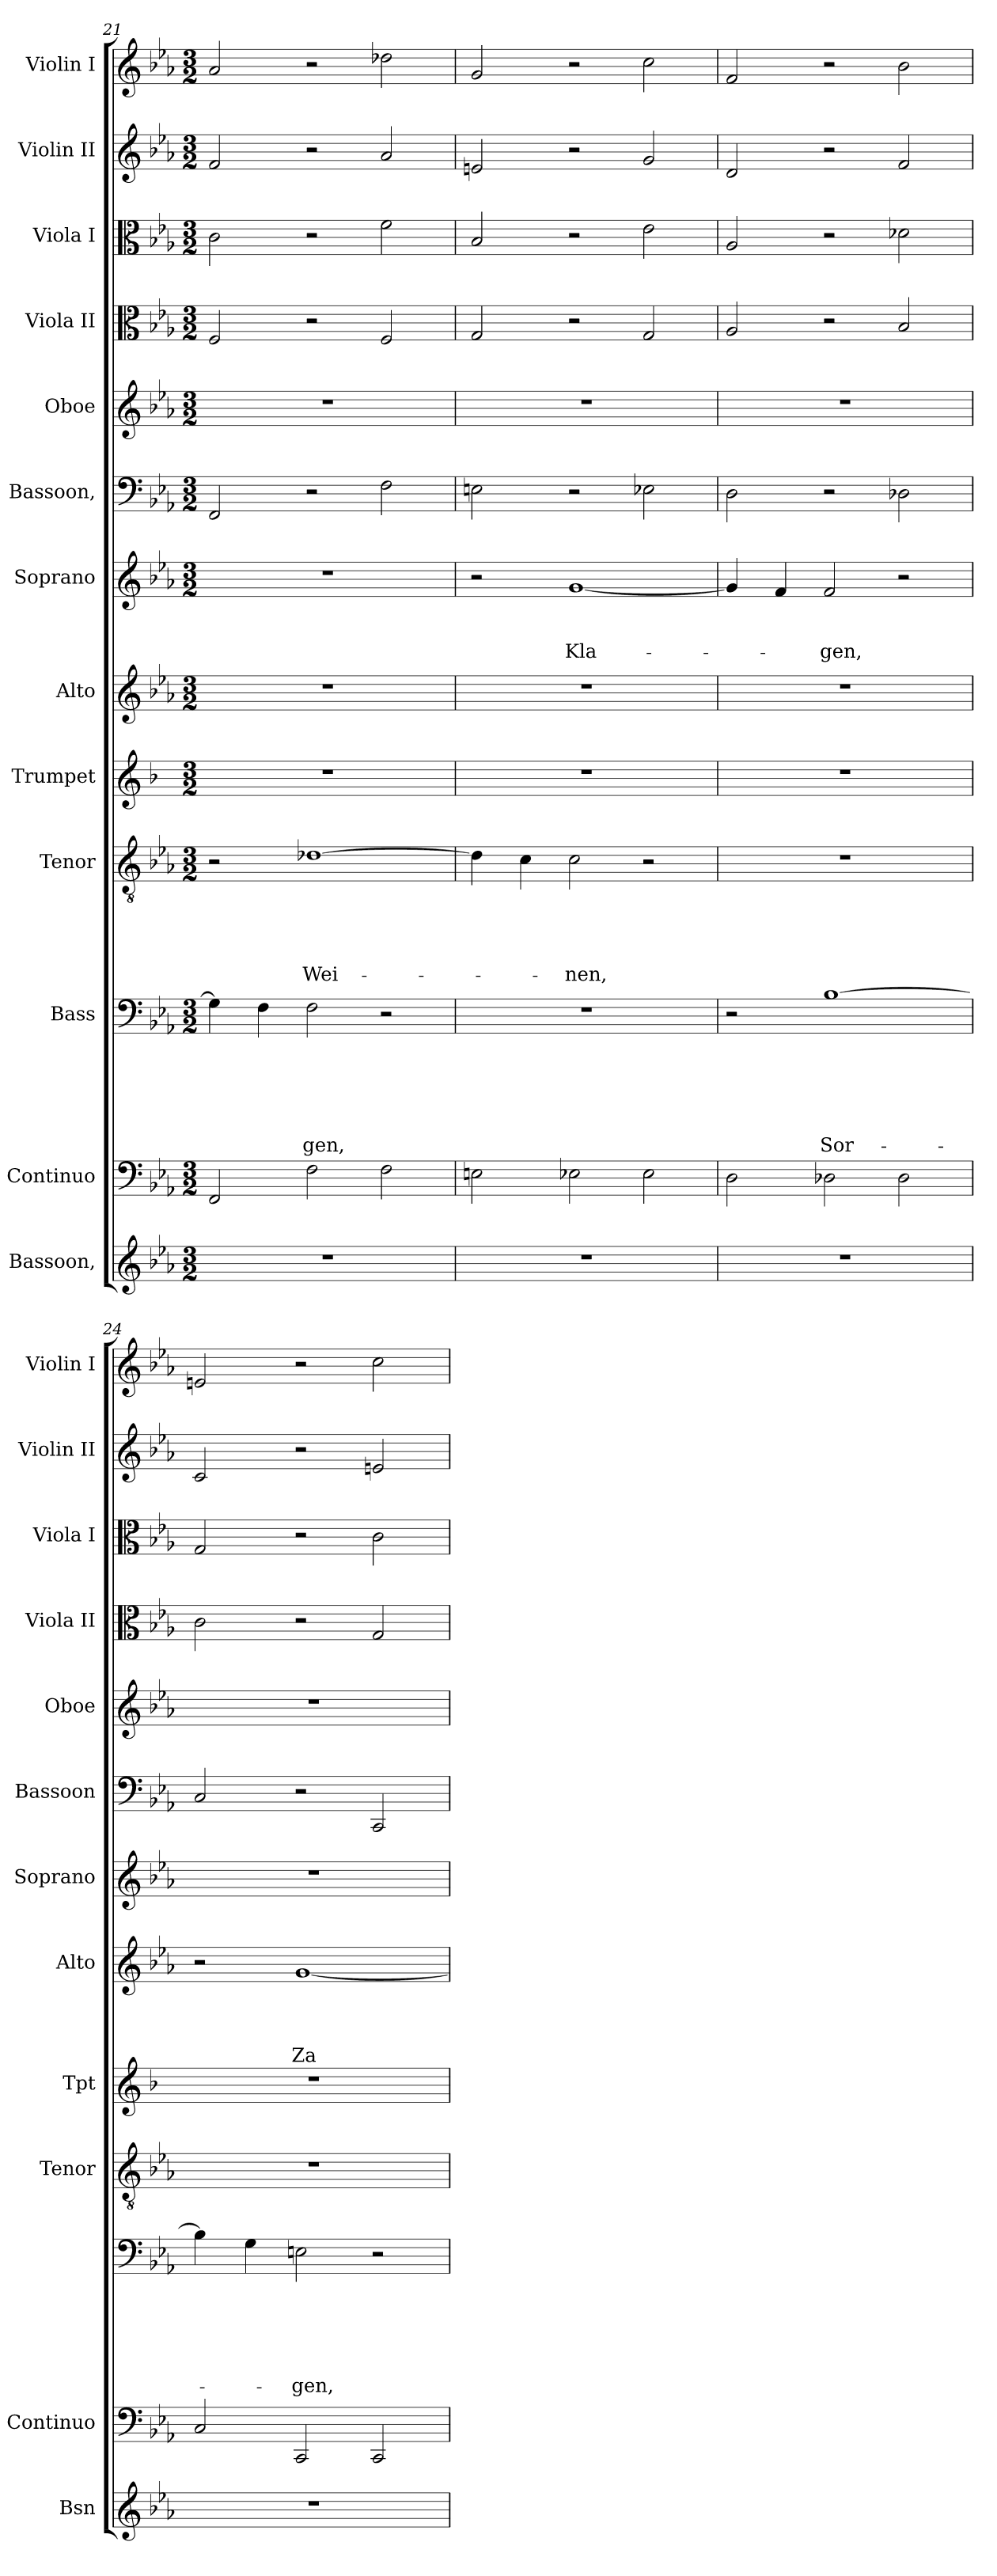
**kern	**kern	**kern	**text	**text	**text	**text	**text	**text	**kern	**text	**text	**text	**text	**text	**kern	**kern	**text	**text	**text	**text	**kern	**text	**text	**text	**kern	**kern	**kern	**kern	**kern	**kern
*part13	*part12	*part11	*part11	*part11	*part11	*part11	*part11	*part11	*part10	*part10	*part10	*part10	*part10	*part10	*part9	*part8	*part8	*part8	*part8	*part8	*part7	*part7	*part7	*part7	*part6	*part5	*part4	*part3	*part2	*part1
*staff13	*staff12	*staff11	*staff11	*staff11	*staff11	*staff11	*staff11	*staff11	*staff10	*staff10	*staff10	*staff10	*staff10	*staff10	*staff9	*staff8	*staff8	*staff8	*staff8	*staff8	*staff7	*staff7	*staff7	*staff7	*staff6	*staff5	*staff4	*staff3	*staff2	*staff1
*I"Bassoon,	*I"Continuo	*I"Bass	*	*	*	*	*	*	*I"Tenor	*	*	*	*	*	*I"Trumpet	*I"Alto	*	*	*	*	*I"Soprano	*	*	*	*I"Bassoon,	*I"Oboe	*I"Viola II	*I"Viola I	*I"Violin II	*I"Violin I
*I'Bsn	*I'Continuo	*	*	*	*	*	*	*	*I'Tenor	*	*	*	*	*	*I'Tpt	*I'Alto	*	*	*	*	*I'Soprano	*	*	*	*I'Bassoon	*I'Oboe	*I'Viola II	*I'Viola I	*I'Violin II	*I'Violin I
*clefG2	*clefF4	*clefF4	*	*	*	*	*	*	*clefGv2	*	*	*	*	*	*clefG2	*clefG2	*	*	*	*	*clefG2	*	*	*	*clefF4	*clefG2	*clefC3	*clefC3	*clefG2	*clefG2
*	*	*	*	*	*	*	*	*	*	*	*	*	*	*	*ITrd1c2	*	*	*	*	*	*	*	*	*	*	*	*	*	*	*
*k[b-e-a-]	*k[b-e-a-]	*k[b-e-a-]	*	*	*	*	*	*	*k[b-e-a-]	*	*	*	*	*	*k[b-e-a-]	*k[b-e-a-]	*	*	*	*	*k[b-e-a-]	*	*	*	*k[b-e-a-]	*k[b-e-a-]	*k[b-e-a-]	*k[b-e-a-]	*k[b-e-a-]	*k[b-e-a-]
*E-:	*E-:	*E-:	*	*	*	*	*	*	*E-:	*	*	*	*	*	*E-:	*E-:	*	*	*	*	*E-:	*	*	*	*E-:	*E-:	*E-:	*E-:	*E-:	*E-:
*M3/2	*M3/2	*M3/2	*	*	*	*	*	*	*M3/2	*	*	*	*	*	*M3/2	*M3/2	*	*	*	*	*M3/2	*	*	*	*M3/2	*M3/2	*M3/2	*M3/2	*M3/2	*M3/2
=21	=21	=21	=21	=21	=21	=21	=21	=21	=21	=21	=21	=21	=21	=21	=21	=21	=21	=21	=21	=21	=21	=21	=21	=21	=21	=21	=21	=21	=21	=21
1.r	2FF/	4G\]	.	.	.	.	.	.	2r	.	.	.	.	.	1.r	1.r	.	.	.	.	1.r	.	.	.	2FF/	1.r	2F/	2c\	2f/	2a-/
.	.	4F\	.	.	.	.	.	.	.	.	.	.	.	.	.	.	.	.	.	.	.	.	.	.	.	.	.	.	.	.
!	!	!	!	!	!	!	!	!LO:LY:b	!	!	!	!	!	!LO:LY:b	!	!	!	!	!	!	!	!	!	!	!	!	!	!	!	!
.	2F\	2F\	.	.	.	.	.	-gen,	[>1d-X	.	.	.	.	Wei-	.	.	.	.	.	.	.	.	.	.	2r	.	2r	2r	2r	2r
.	2F\	2r	.	.	.	.	.	.	.	.	.	.	.	.	.	.	.	.	.	.	.	.	.	.	2F\	.	2F/	2f\	2a-/	2dd-X\
=22	=22	=22	=22	=22	=22	=22	=22	=22	=22	=22	=22	=22	=22	=22	=22	=22	=22	=22	=22	=22	=22	=22	=22	=22	=22	=22	=22	=22	=22	=22
1.r	2En\	1.r	.	.	.	.	.	.	4d-\]	.	.	.	.	.	1.r	1.r	.	.	.	.	2r	.	.	.	2En\	1.r	2G/	2B-/	2en/	2g/
.	.	.	.	.	.	.	.	.	4c\	.	.	.	.	.	.	.	.	.	.	.	.	.	.	.	.	.	.	.	.	.
!	!	!	!	!	!	!	!	!	!	!	!	!	!	!LO:LY:b	!	!	!	!	!	!	!	!	!	!LO:LY:b	!	!	!	!	!	!
.	2E-X\	.	.	.	.	.	.	.	2c\	.	.	.	.	-nen,	.	.	.	.	.	.	[>1g	.	.	Kla-	2r	.	2r	2r	2r	2r
.	2E-\	.	.	.	.	.	.	.	2r	.	.	.	.	.	.	.	.	.	.	.	.	.	.	.	2E-X\	.	2G/	2e-\	2g/	2cc\
!!LO:PB:g=z
=23	=23	=23	=23	=23	=23	=23	=23	=23	=23	=23	=23	=23	=23	=23	=23	=23	=23	=23	=23	=23	=23	=23	=23	=23	=23	=23	=23	=23	=23	=23
1.r	2D\	2r	.	.	.	.	.	.	1.r	.	.	.	.	.	1.r	1.r	.	.	.	.	4g/]	.	.	.	2D\	1.r	2A-/	2A-/	2d/	2f/
.	.	.	.	.	.	.	.	.	.	.	.	.	.	.	.	.	.	.	.	.	4f/	.	.	.	.	.	.	.	.	.
!	!	!	!	!	!	!	!	!LO:LY:b	!	!	!	!	!	!	!	!	!	!	!	!	!	!	!	!LO:LY:b	!	!	!	!	!	!
.	2D-X\	[>1B-	.	.	.	.	.	Sor-	.	.	.	.	.	.	.	.	.	.	.	.	2f/	.	.	-gen,	2r	.	2r	2r	2r	2r
.	2D-\	.	.	.	.	.	.	.	.	.	.	.	.	.	.	.	.	.	.	.	2r	.	.	.	2D-X\	.	2B-/	2d-X\	2f/	2b-\
=24	=24	=24	=24	=24	=24	=24	=24	=24	=24	=24	=24	=24	=24	=24	=24	=24	=24	=24	=24	=24	=24	=24	=24	=24	=24	=24	=24	=24	=24	=24
1.r	2C/	4B-\]	.	.	.	.	.	.	1.r	.	.	.	.	.	1.r	2r	.	.	.	.	1.r	.	.	.	2C/	1.r	2c\	2G/	2c/	2en/
.	.	4G\	.	.	.	.	.	.	.	.	.	.	.	.	.	.	.	.	.	.	.	.	.	.	.	.	.	.	.	.
!	!	!	!	!	!	!	!	!LO:LY:b	!	!	!	!	!	!	!	!	!	!	!	!LO:LY:b	!	!	!	!	!	!	!	!	!	!
.	2CC/	2En\	.	.	.	.	.	-gen,	.	.	.	.	.	.	.	[<1g	.	.	.	Za-	.	.	.	.	2r	.	2r	2r	2r	2r
.	2CC/	2r	.	.	.	.	.	.	.	.	.	.	.	.	.	.	.	.	.	.	.	.	.	.	2CC/	.	2G/	2c\	2en/	2cc\
=	=	=	=	=	=	=	=	=	=	=	=	=	=	=	=	=	=	=	=	=	=	=	=	=	=	=	=	=	=	=
*-	*-	*-	*-	*-	*-	*-	*-	*-	*-	*-	*-	*-	*-	*-	*-	*-	*-	*-	*-	*-	*-	*-	*-	*-	*-	*-	*-	*-	*-	*-
